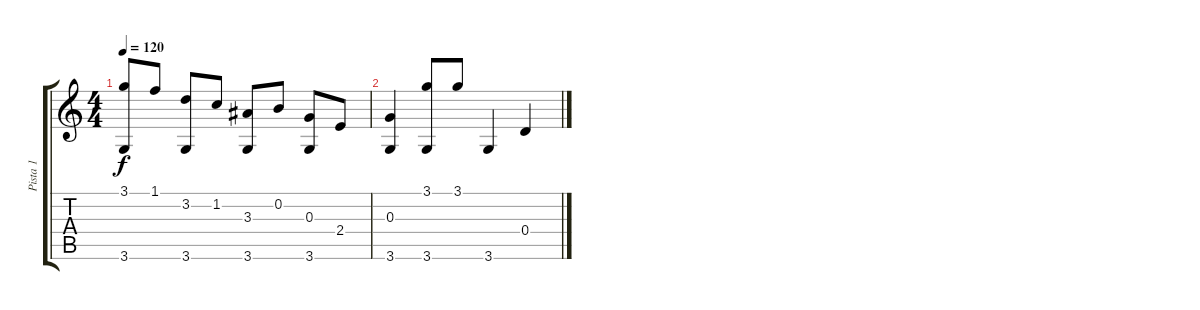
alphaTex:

\track ("Pista 1" "Pista 1") {instrument acousticguitarnylon}
\staff {score tabs}
\tuning (E4 B3 G3 D3 A2 E2) {hide}
\ts (4 4)
\tempo 120
\clef g2
\ks c
(3.1 3.6).8{dy f instrument acousticguitarnylon} 1.1.8 (3.2 3.6).8 1.2.8 (3.3 3.6).8 0.2.8 (0.3 3.6).8 2.4.8 |
(0.3 3.6).4 (3.1 3.6).8 3.1.8 3.6.4 0.4.4
